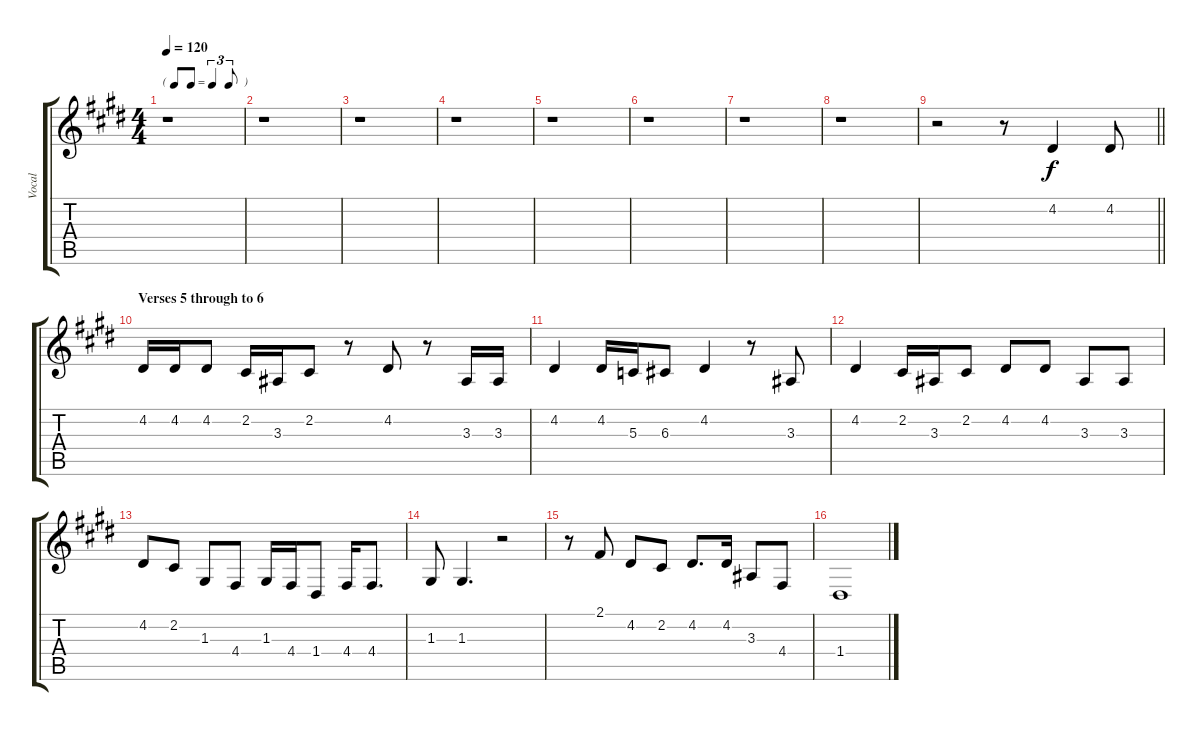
\track ("Vocal" "Vocal") {instrument oboe}
\staff {score tabs}
\tuning (E4 B3 G3 D3 A2 E2) {hide}
\ts (4 4)
\tf triplet8th
\tempo 120
\clef g2
\ks e
r.1{dy f} |
r.1 |
r.1 |
r.1 |
r.1 |
r.1 |
r.1 |
r.1 |
\barLineRight lightlight
r.2 r.8 4.2.4 4.2.8 |
\section ("" "Verses 5 through to 6")
4.2.16 4.2.16 4.2.8 2.2.16 3.3.16 2.2.8 r.8 4.2.8 r.8 3.3.16 3.3.16 |
4.2.4 4.2.16 5.3.16 6.3.8 4.2.4 r.8 3.3.8 |
4.2.4 2.2.16 3.3.16 2.2.8 4.2.8 4.2.8 3.3.8 3.3.8 |
4.2.8 2.2.8 1.3.8 4.4.8 1.3.16 4.4.16 1.4.8 4.4.16 4.4.8{d} |
1.3.8 1.3.4{d} r.2 |
r.8 2.1.8 4.2.8 2.2.8 4.2.8{d} 4.2.16 3.3.8 4.4.8 |
1.4.1
